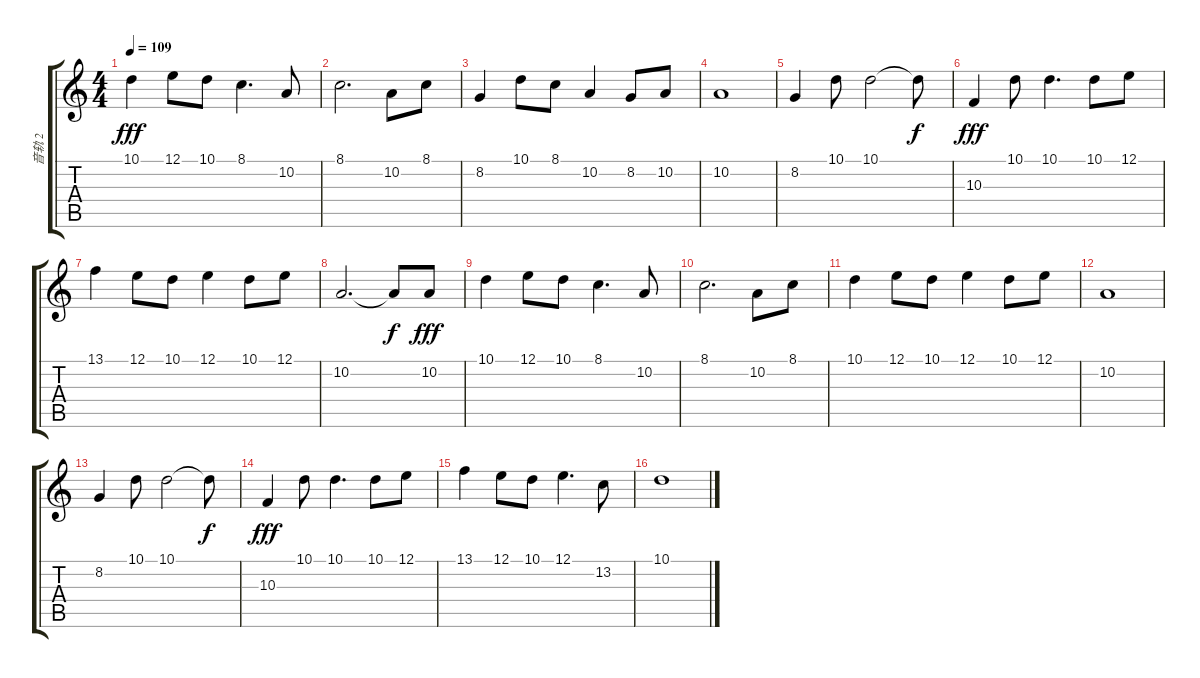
\track ("音轨 2" "音轨 2") {instrument acousticgrandpiano}
\staff {score tabs}
\tuning (E4 B3 G3 D3 A2 E2) {hide}
\ts (4 4)
\tempo 109
\clef g2
\ks c
10.1.4{dy fff} 12.1.8 10.1.8 8.1.4{d} 10.2.8 |
8.1.2{d} 10.2.8 8.1.8 |
8.2.4 10.1.8 8.1.8 10.2.4 8.2.8 10.2.8 |
10.2.1 |
8.2.4 10.1.8 10.1.2 10.1{t}.8{dy f} |
10.3.4{dy fff} 10.1.8 10.1.4{d} 10.1.8 12.1.8 |
13.1.4 12.1.8 10.1.8 12.1.4 10.1.8 12.1.8 |
10.2.2{d} 10.2{t}.8{dy f} 10.2.8{dy fff} |
10.1.4 12.1.8 10.1.8 8.1.4{d} 10.2.8 |
8.1.2{d} 10.2.8 8.1.8 |
10.1.4 12.1.8 10.1.8 12.1.4 10.1.8 12.1.8 |
10.2.1 |
8.2.4 10.1.8 10.1.2 10.1{t}.8{dy f} |
10.3.4{dy fff} 10.1.8 10.1.4{d} 10.1.8 12.1.8 |
13.1.4 12.1.8 10.1.8 12.1.4{d} 13.2.8 |
10.1.1
